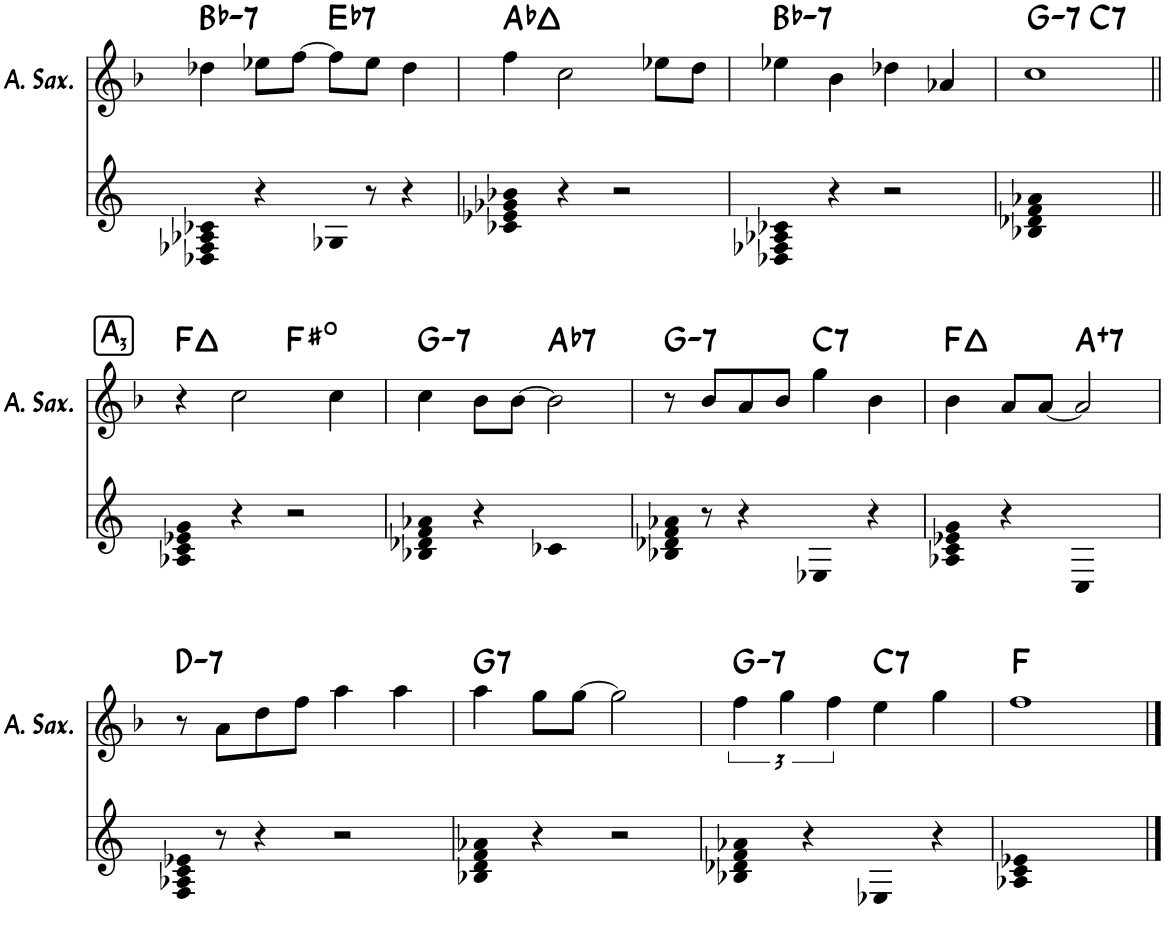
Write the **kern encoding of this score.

**kern	**kern	**harte
*part2	*part1	*part1
*staff2	*staff1	*
*I"Piano	*I"Alt Saxophon	*
*I'Pno	*I'A. Sax.	*
!!LO:PB:g=z
*clefG2	*clefG2	*
*	*Trd5c9	*
*k[]	*k[b-]	*
*M4/4	*M4/4	*
=15	=15	=15
!	!	!LO:H:kt=7
4D-X 4F-X 4A-X 4c-X	4dd-X\	Bb:min7
4r	8ee-X\L	.
.	[8ff\J	.
!	!	!LO:H:kt=7
8G-X	8ff\L]	Eb:7
8r	8ee-\J	.
4r	4dd-\	.
=16	=16	=16
4c-X 4e-X 4g-X 4b-X	4ff\	Ab:maj
4r	2cc\	.
2r	.	.
.	8ee-X\L	.
.	8dd\J	.
=17	=17	=17
!	!	!LO:H:kt=7
4D-X 4F-X 4A-X 4c-X	4ee-X\	Bb:min7
4r	4b-\	.
2r	4dd-X\	.
.	4a-X/	.
=18	=18	=18
!	!	!LO:H:kt=7
*	*^	*
1B-X 1d-X 1f 1a-X	1cc	2ryy	G:min7
!	!	!	!LO:H:kt=7
.	.	2ryy	C:7
!!LO:LB:g=z	!!
!!LO:REH:place=s1:a:t=3	!!
!!LO:REH:place=s1:a:rj:fs=14:t=A	!!
=19||	=19||	=19||	=19||
4A-X 4c 4e-X 4g	4r	2ryy	F:maj
4r	2cc\	.	.
2r	.	2ryy	F#:dim
.	4cc\	.	.
=20	=20	=20	=20
!	!	!	!LO:H:kt=7
*	*v	*v	*
4B-X 4d-X 4f 4a-X	4cc\	G:min7
4r	8b-\L	.
.	[8b-\J	.
!	!	!LO:H:kt=7
2c-X	2b-\]	Ab:7
=21	=21	=21
!	!	!LO:H:kt=7
8B-X 8d-X 8f 8a-X	8r	G:min7
8r	8b-/L	.
4r	8a/	.
.	8b-/J	.
!	!	!LO:H:kt=7
4E-X	4gg\	C:7
4r	4b-\	.
=22	=22	=22
4A-X 4c 4e-X 4g	4b-\	F:maj
4r	8a/L	.
.	[8a/J	.
!	!	!LO:H:kt=7
2C	2a/]	A:aug(b7)
!!LO:LB:g=z
=23	=23	=23
!	!	!LO:H:kt=7
8F 8A-X 8c 8e-X	8r	D:min7
8r	8a\L	.
4r	8dd\	.
.	8ff\J	.
2r	4aa\	.
.	4aa\	.
=24	=24	=24
!	!	!LO:H:kt=7
4B-X 4d 4f 4a-X	4aa\	G:7
4r	8gg\L	.
.	[8gg\J	.
2r	2gg\]	.
=25	=25	=25
!	!	!LO:H:kt=7
4B-X 4d-X 4f 4a-X	6ff\	G:min7
.	6gg\	.
4r	.	.
.	6ff\	.
!	!	!LO:H:kt=7
4E-X	4ee\	C:7
4r	4gg\	.
=26	=26	=26
1A-X 1c 1e-X	1ff	F:maj
==	==	==
*-	*-	*-
